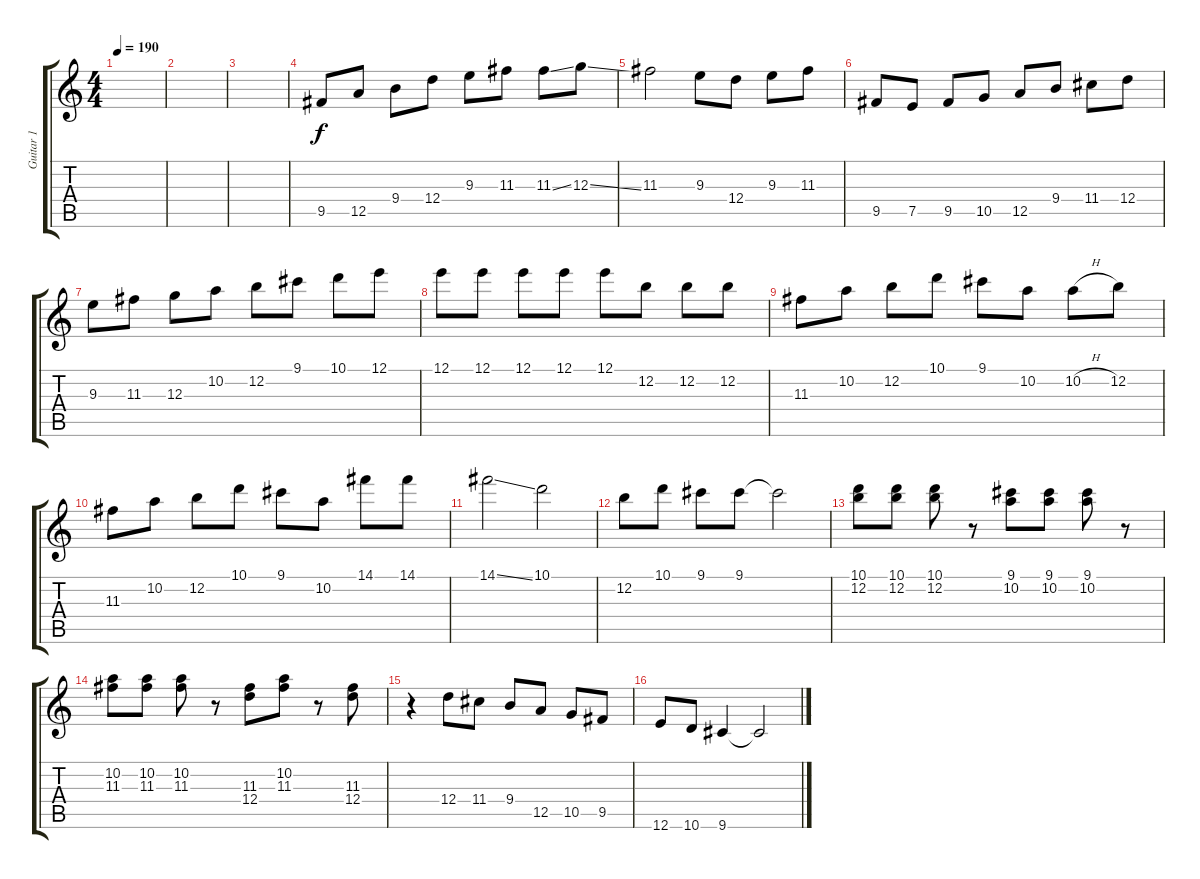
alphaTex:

\track ("Guitar 1" "Guitar 1") {instrument acousticguitarnylon}
\staff {score tabs}
\tuning (E4 B3 G3 D3 A2 E2) {hide}
\ts (4 4)
\tempo 190
\clef g2
\ks c
|
|
|
9.5.8{volume 15} 12.5.8 9.4.8 12.4.8 9.3.8 11.3.8 11.3{ss}.8 12.3{ss}.8 |
11.3.2 9.3.8 12.4.8 9.3.8 11.3.8 |
9.5.8 7.5.8 9.5.8 10.5.8 12.5.8 9.4.8 11.4.8 12.4.8 |
9.3.8 11.3.8 12.3.8 10.2.8 12.2.8 9.1.8 10.1.8 12.1.8 |
12.1.8 12.1.8 12.1.8 12.1.8 12.1.8 12.2.8 12.2.8 12.2.8 |
11.3.8 10.2.8 12.2.8 10.1.8 9.1.8 10.2.8 10.2{h}.8 12.2.8 |
11.3.8 10.2.8 12.2.8 10.1.8 9.1.8 10.2.8 14.1.8 14.1.8 |
14.1{ss}.2 10.1.2 |
12.2.8 10.1.8 9.1.8 9.1.8 9.1{t}.2 |
(10.1 12.2).8 (10.1 12.2).8 (10.1 12.2).8 r.8 (9.1 10.2).8 (9.1 10.2).8 (9.1 10.2).8 r.8 |
(10.2 11.3).8 (10.2 11.3).8 (10.2 11.3).8 r.8 (11.3 12.4).8 (10.2 11.3).8 r.8 (11.3 12.4).8 |
r.4 12.4.8 11.4.8 9.4.8 12.5.8 10.5.8 9.5.8 |
12.6.8 10.6.8 9.6.4 9.6{t}.2
